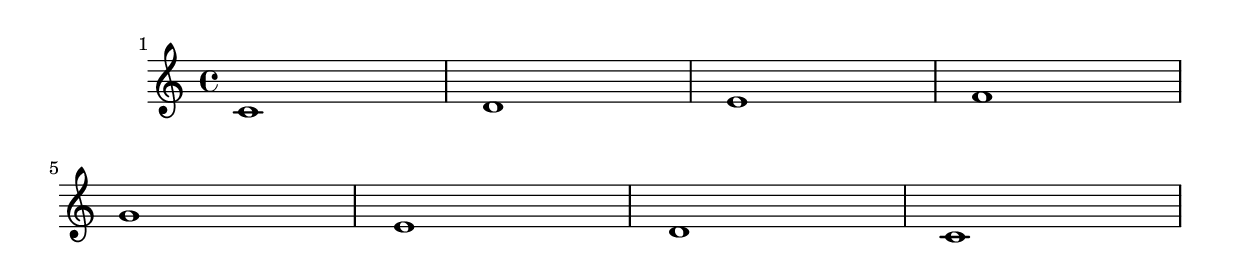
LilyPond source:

%% Do not edit this file; it is automatically
%% generated from LSR http://lsr.dsi.unimi.it
%% This file is in the public domain.
\version "2.13.16"

\header {
  lsrtags = "rhythms"

%% Translation of GIT committish: 00ef2ac3dd16e21c9ffdffaa4d6d043a3f1a76e6
  texidoces = "

De forma predeterminada se suprime el número del primer compás de una
partitura si es menor o igual a @q{1}.  Al establecer el valor de
@code{barNumberVisibility} a @code{all-bar-numbers-visible}, se puede
imprimir cualquier número de compás para el primer compás y todos los
siguientes.  Observe que, para que esto funcione, se debe insertar una
líinea divisoria vacía antes de la primera nota.

"

  doctitlees = "Imprimir el número de compás en el primer compás"



%% Translation of GIT committish: d96023d8792c8af202c7cb8508010c0d3648899d
  texidocde = "
Standardmäßig wird die erste Taktzahl einer Paritur nicht gesetzt,
wenn sie weniger oder gleich '1' ist.  Indem man @code{barNumberVisibility}
auf @code{all-bar-numbers-visible} setzt, kann eine beliebige
Taktzahl für den ersten und die folgenden Takte gesetzt werden.
Eine leere Taktlinie muss jedoch vor der ersten Note eingefügt
werden, damit das funktioniert.

"
  doctitlede = "Setzen der Taktnummer für den ersten Takt"



%% Translation of GIT committish: 21c8461ea87cd670a35a40b91d3ef20de03a0409
  texidocfr = "
Par défaut, LilyPond n'affiche pas le premier numéro de mesure s'il est
inférieur à 2. Le fait de définir @code{barNumberVisibility} à
@code{all-bar-numbers-visible} vous permettra d'imprimer n'importe quel
numéro pour la première mesure.  À noter que l'impression d'un numéro
de mesure ne peut intervenir que s'il y a une barre.  Aussi, pour
pouvoir le faire au début d'un morceau, devrez-vous ajouter une barre
vide avant la première note.

"
  doctitlefr = "Afficher le numéro de la première mesure"

  texidoc = "
By default, the first bar number in a score is suppressed if it is less
than or equal to `1'.  By setting @code{barNumberVisibility} to
@code{all-bar-numbers-visible}, any bar number can be printed for the
first measure and all subsequent measures.  Note that an empty bar line
must be inserted before the first note for this to work.

"
  doctitle = "Printing the bar number for the first measure"
} % begin verbatim

\relative c' {
  \set Score.barNumberVisibility = #all-bar-numbers-visible
  \bar ""
  c1 | d | e | f \break
  g1 | e | d | c
}

